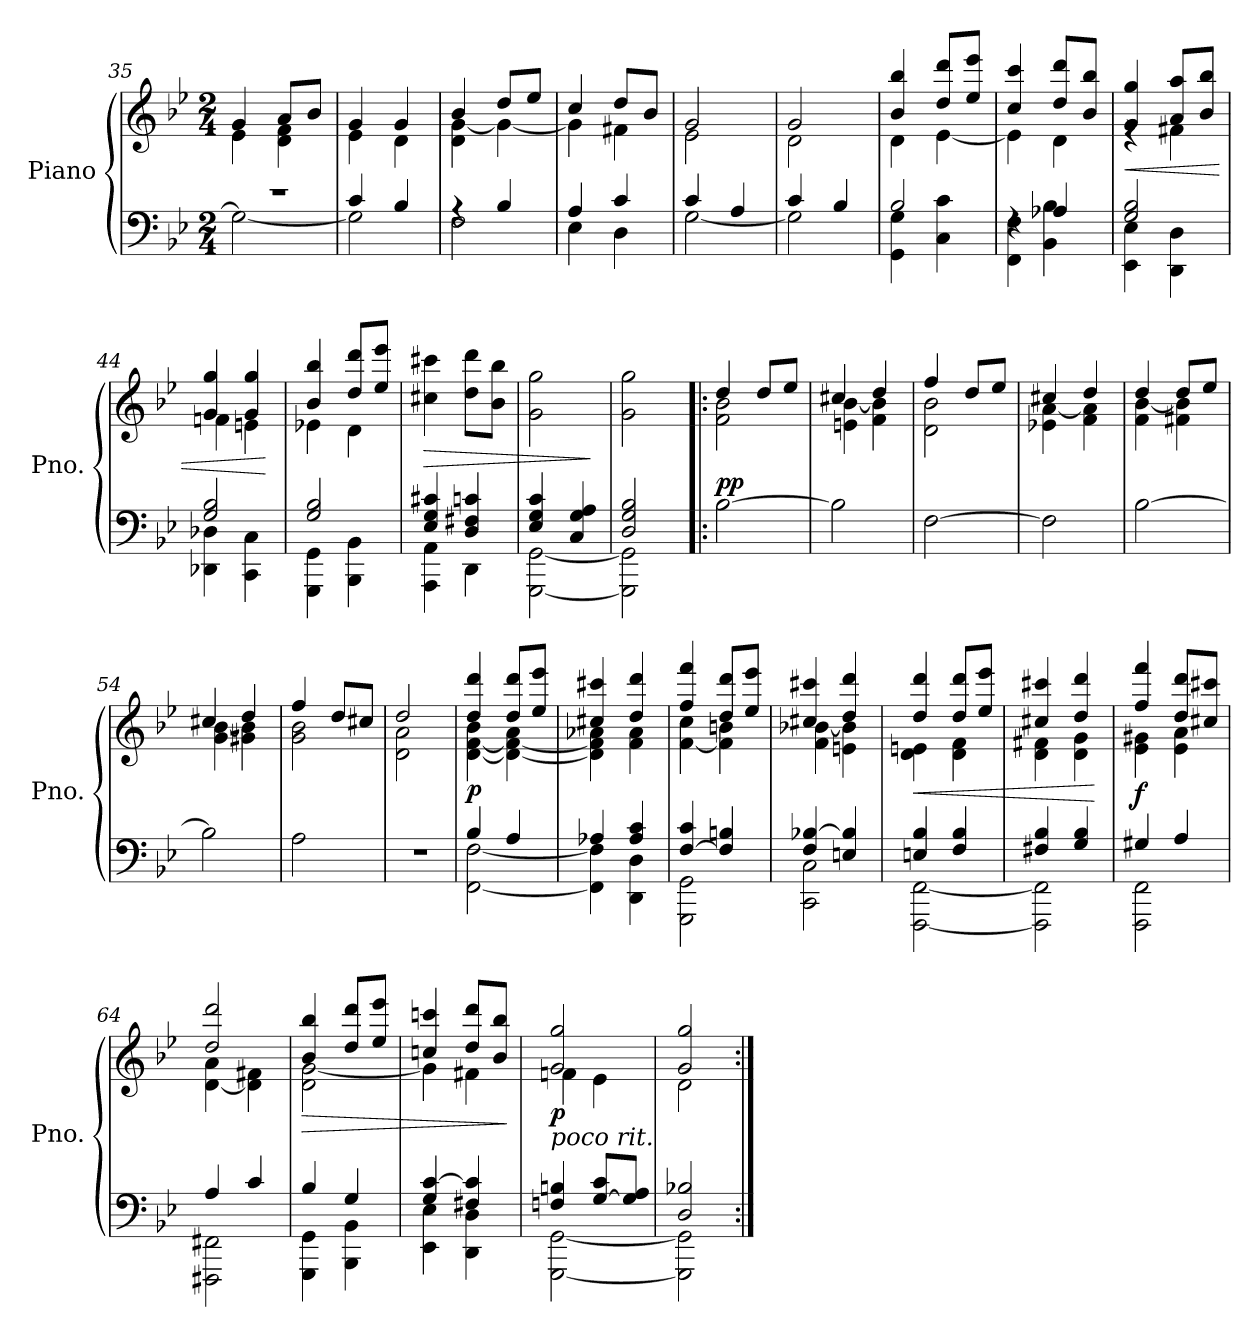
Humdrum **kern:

**kern	**kern	**dynam
*part1	*part1	*part1
*staff2	*staff1	*staff1/2
*I"Piano	*	*
*I'Pno.	*	*
*clefF4	*clefG2	*
*k[b-e-]	*k[b-e-]	*
*M2/4	*M2/4	*
=35	=35	=35
*^	*^	*
2r	2G\_	4g/	4e-\	.
.	.	8a/L	4d\ 4f\	.
.	.	8b-/J	.	.
=36	=36	=36	=36	=36
4c/	2G\]	4g/	4e-\	.
4B-/	.	4g/	4d\	.
=37	=37	=37	=37	=37
4rA	2F\	4b-/	4d\ [4g\	.
4B-/	.	8dd/L	4g\_	.
.	.	8ee-/J	.	.
=38	=38	=38	=38	=38
4A/	4E-\	4cc/	4g\]	.
4c/	4D\	8dd/L	4f#X\	.
.	.	8b-/J	.	.
=39	=39	=39	=39	=39
4c/	[2G\	2g/	2e-\	.
4A/	.	.	.	.
=40	=40	=40	=40	=40
4c/	2G\]	2g/	2d\	.
4B-/	.	.	.	.
!!LO:LB:g=z	!!
=41	=41	=41	=41	=41
2B-/	4GG\ 4G\	4b-/ 4bb-/	4d\	.
.	4C\ 4c\	8dd/ 8ddd/L	[4e-\	.
.	.	8ee-/ 8eee-/J	.	.
=42	=42	=42	=42	=42
4rF	4FF\ 4F\	4cc/ 4ccc/	4e-\]	.
4A-X/	4BB-\ 4B-\	8dd/ 8ddd/L	4d\	.
.	.	8b-/ 8bb-/J	.	.
=43	=43	=43	=43	=43
!	!	!	!	!LO:HP:b
2G/ 2B-/	4EE-\ 4E-\	4g/ 4gg/	4re	<
.	4DD\ 4D\	8a/ 8aa/L	4f#X\	.
.	.	8b-/ 8bb-/J	.	.
=44	=44	=44	=44	=44
2G/ 2B-/	4DD-X\ 4D-X\	4g/ 4gg/	4fn\	.
.	4CC\ 4C\	4g/ 4gg/	4en\	.
*v	*v	*	*	*
*	*v	*v	*
.	.	[
=45	=45	=45
*^	*^	*
2G/ 2B-/	4GGG\ 4GG\	4b-/ 4bb-/	4e-X\	.
.	4BBB-\ 4BB-\	8dd/ 8ddd/L	4d\	.
.	.	8ee-/ 8eee-/J	.	.
*	*	*v	*v	*
=46	=46	=46	=46
!	!	!	!LO:HP:b
4E-/ 4G/ 4c#X/	4AAA\ 4AA\	4cc#X\ 4ccc#X\	>
4D/ 4F#X/ 4cn/	4DD\	8dd\ 8ddd\L	.
.	.	8b-\ 8bb-\J	.
=47	=47	=47	=47
4E-/ 4G/ 4c/	[2GGG\ [2GG\	2g\ 2gg\	.
4C/ 4G/ 4A/	.	.	.
*v	*v	*	*
.	.	]
=48	=48	=48
*^	*	*
2D/ 2G/ 2B-/	2GGG\] 2GG\]	2g\ 2gg\	.
!!LO:LB:g=z
=49!|:	=49!|:	=49!|:	=49!|:
*	*	*^	*
!	!	!	!	!LO:DY:a=2
*v	*v	*	*	*
[2B-\	4dd/	2f\ 2b-\	pp
.	8dd/L	.	.
.	8ee-/J	.	.
=50	=50	=50	=50
2B-\]	4cc#X/	4en\ [4b-\	.
.	4dd/	4f\ 4b-\]	.
=51	=51	=51	=51
[2F\	4ff/	2d\ 2b-\	.
.	8dd/L	.	.
.	8ee-/J	.	.
=52	=52	=52	=52
2F\]	4cc#X/	4e-X\ [4a\	.
.	4dd/	4f\ 4a\]	.
=53	=53	=53	=53
[2B-\	4dd/	4f\ [4b-\	.
.	8dd/L	4f#X\ 4b-\]	.
.	8ee-/J	.	.
=54	=54	=54	=54
2B-\]	4cc#X/	4g\ [4b-\	.
.	4dd/	4g#X\ 4b-\]	.
=55	=55	=55	=55
2A\	4ff/	2g\ 2b-\	.
.	8dd/L	.	.
.	8cc#X/J	.	.
=56	=56	=56	=56
2r	2dd/	2d\ 2a\	.
!!LO:LB:g=z	!!
=57	=57	=57	=57
*^	*	*	*
!	!	!	!	!LO:DY:a=2
4B-/	[2FF\ [2F\	4dd/ 4ddd/	[4d\ [4f\ 4b-\	p
4A/	.	8dd/ 8ddd/L	4d\_ 4f\_ 4a\	.
.	.	8ee-/ 8eee-/J	.	.
=58	=58	=58	=58	=58
4A-X/	4FF\] 4F\]	4cc#X/ 4ccc#X/	4d\] 4f\] 4a-X\	.
4A-/ 4c/	4DD\ 4D\	4dd/ 4ddd/	4f\ 4a-\	.
=59	=59	=59	=59	=59
[4F/ 4c/	2GGG\ 2GG\	4ff/ 4fff/	[4f\ 4cc\	.
4F/] 4Bn/	.	8dd/ 8ddd/L	4f\] 4bn\	.
.	.	8ee-/ 8eee-/J	.	.
=60	=60	=60	=60	=60
4F/ [4B-X/	2CC\ 2C\	4cc#X/ 4ccc#X/	4f\ [4b-X\	.
4En/ 4B-/]	.	4dd/ 4ddd/	4en\ 4b-\]	.
=61	=61	=61	=61	=61
!	!	!	!	!LO:HP:b
4En/ 4B-/	[2FFF\ [2FF\	4dd/ 4ddd/	4d\ 4en\	<
4F/ 4B-/	.	8dd/ 8ddd/L	4d\ 4f\	.
.	.	8ee-/ 8eee-/J	.	.
=62	=62	=62	=62	=62
4F#X/ 4B-/	2FFF\] 2FF\]	4cc#X/ 4ccc#X/	4d\ 4f#X\	.
4G/ 4B-/	.	4dd/ 4ddd/	4d\ 4g\	.
*v	*v	*	*	*
*	*v	*v	*
.	.	[
=63	=63	=63
*^	*^	*
!	!	!	!	!LO:DY:a=2
4G#X/	2FFF\ 2FF\	4ff/ 4fff/	4e-\ 4g#X\	f
4A/	.	8dd/ 8ddd/L	4e-\ 4a\	.
.	.	8cc#X/ 8ccc#X/J	.	.
=64	=64	=64	=64	=64
4A/	2FFF#X\ 2FF#X\	2dd/ 2ddd/	[4d\ 4a\	.
4c/	.	.	4d\] 4f#X\	.
!!LO:PB:g=z	!!
=65	=65	=65	=65	=65
!	!	!	!	!LO:HP:b
4B-/	4GGG\ 4GG\	4b-/ 4bb-/	2d\ [2g\	>
4G/	4BBB-\ 4BB-\	8dd/ 8ddd/L	.	.
.	.	8ee-/ 8eee-/J	.	.
=66	=66	=66	=66	=66
4G/ [4c/	4EE-\ 4E-\	4ccn/ 4cccn/	4g\]	.
4F#X/ 4c/]	4DD\ 4D\	8dd/ 8ddd/L	4f#X\	.
.	.	8b-/ 8bb-/J	.	.
*v	*v	*	*	*
*	*v	*v	*
.	.	]
=67	=67	=67
*^	*^	*
!LO:TX:a:i:t=poco rit.	!	!	!	!
!	!	!	!	!LO:DY:b
4Fn/ 4Bn/	[2GGG\ [2GG\	2g/ 2gg/	4fn\	p
[8G/ 8c/L	.	.	4e-\	.
8G/] 8A/J	.	.	.	.
=68	=68	=68	=68	=68
2D/ 2B-X/	2GGG\] 2GG\]	2g/ 2gg/	2d\	.
*v	*v	*	*	*
*	*v	*v	*
=:|!	=:|!	=:|!
*-	*-	*-
